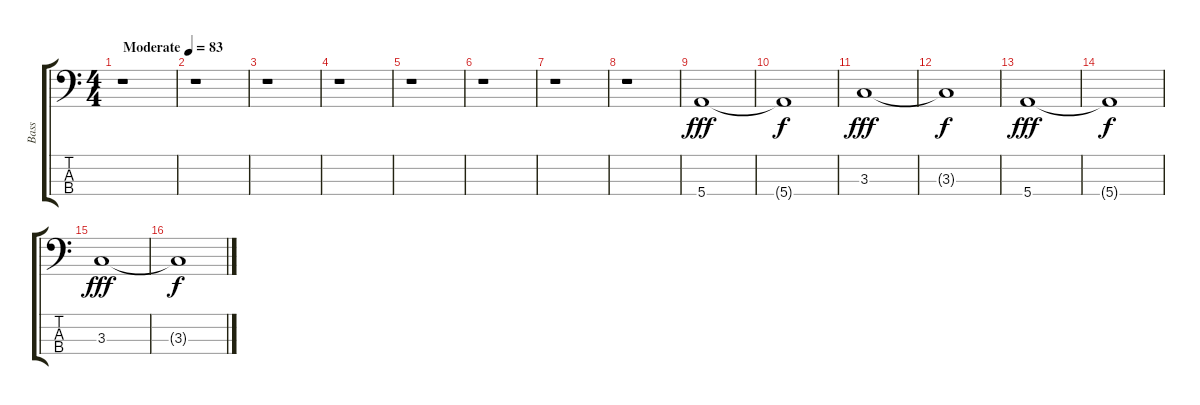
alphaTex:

\track ("Bass" "Bass") {instrument electricbassfinger}
\staff {score tabs}
\tuning (G2 D2 A1 E1) {hide}
\ts (4 4)
\tempo (83 "Moderate")
\clef f4
\ks c
r.1{dy fff instrument electricbassfinger} |
r.1 |
r.1 |
r.1 |
r.1 |
r.1 |
r.1 |
r.1 |
5.4.1 |
5.4{t}.1{dy f} |
3.3.1{dy fff} |
3.3{t}.1{dy f} |
5.4.1{dy fff} |
5.4{t}.1{dy f} |
3.3.1{dy fff} |
3.3{t}.1{dy f}
